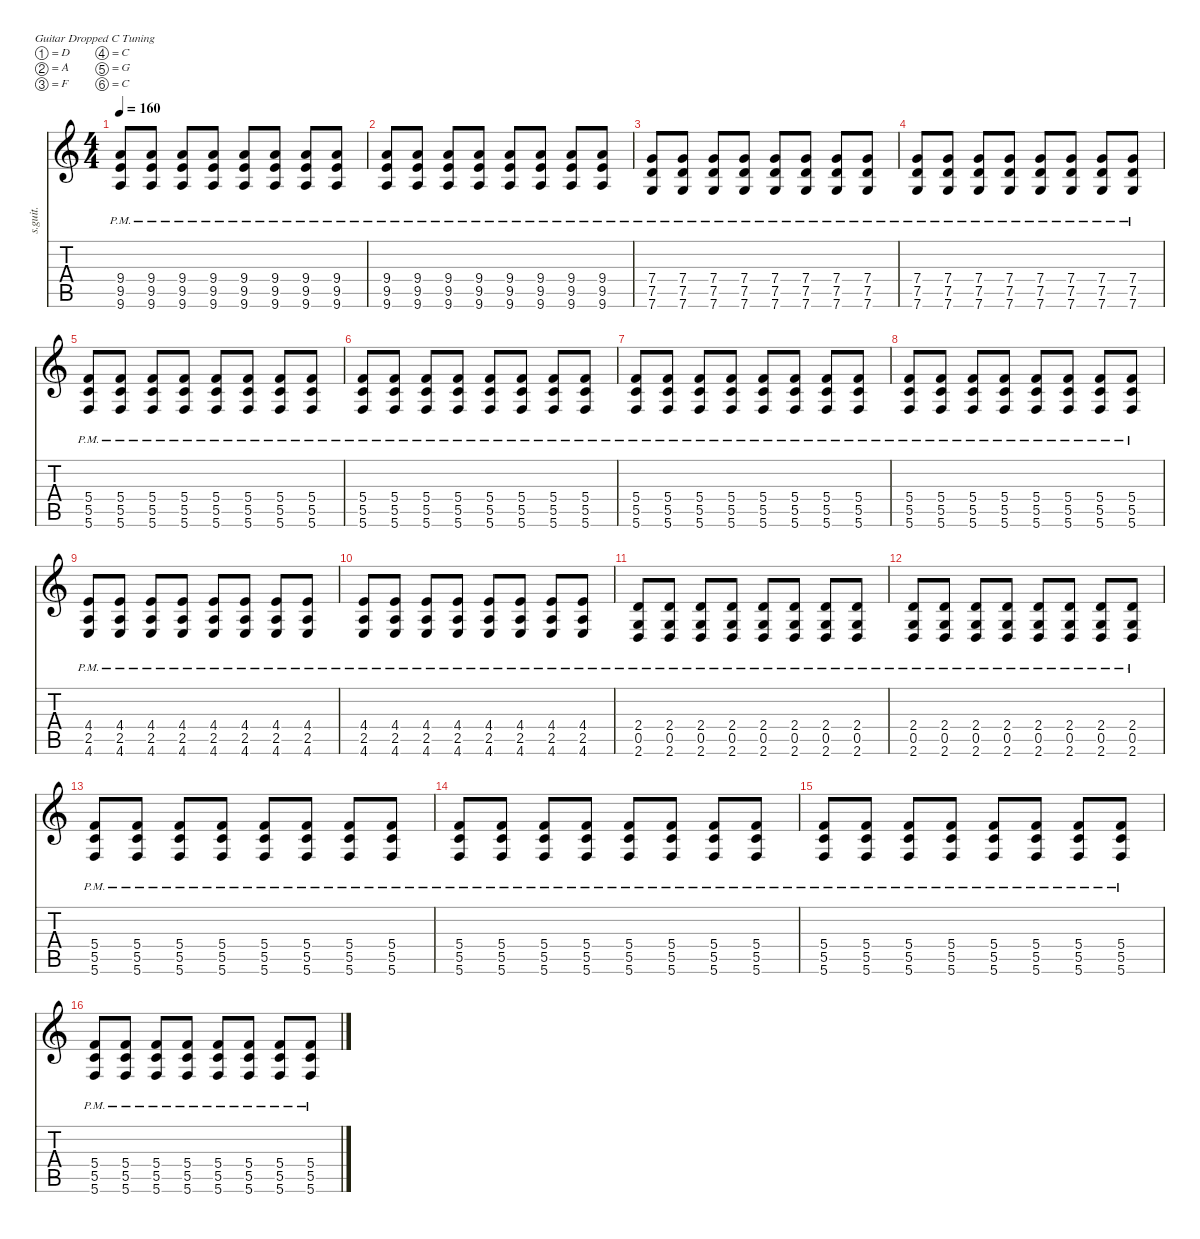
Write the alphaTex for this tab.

\defaultSystemsLayout 4
\hideDynamics
\bracketExtendMode nobrackets
\track ("Rhythm 1" "s.guit.") {instrument distortionguitar}
\staff {score tabs}
\tuning (D4 A3 F3 C3 G2 C2)
\ts (4 4)
\tempo 160
\clef g2
\ks c
(9.4{pm} 9.5{pm} 9.6{pm}).8{lyrics (0 "") lyrics (1 "") lyrics (2 "") lyrics (3 "") lyrics (4 "") dy mf} (9.4{pm} 9.5{pm} 9.6{pm}).8{lyrics (0 "") lyrics (1 "") lyrics (2 "") lyrics (3 "") lyrics (4 "")} (9.4{pm} 9.5{pm} 9.6{pm}).8{lyrics (0 "") lyrics (1 "") lyrics (2 "") lyrics (3 "") lyrics (4 "")} (9.4{pm} 9.5{pm} 9.6{pm}).8{lyrics (0 "") lyrics (1 "") lyrics (2 "") lyrics (3 "") lyrics (4 "")} (9.4{pm} 9.5{pm} 9.6{pm}).8{lyrics (0 "") lyrics (1 "") lyrics (2 "") lyrics (3 "") lyrics (4 "")} (9.4{pm} 9.5{pm} 9.6{pm}).8{lyrics (0 "") lyrics (1 "") lyrics (2 "") lyrics (3 "") lyrics (4 "")} (9.4{pm} 9.5{pm} 9.6{pm}).8{lyrics (0 "") lyrics (1 "") lyrics (2 "") lyrics (3 "") lyrics (4 "")} (9.4{pm} 9.5{pm} 9.6{pm}).8{lyrics (0 "") lyrics (1 "") lyrics (2 "") lyrics (3 "") lyrics (4 "")} |
(9.4{pm} 9.5{pm} 9.6{pm}).8{lyrics (0 "") lyrics (1 "") lyrics (2 "") lyrics (3 "") lyrics (4 "")} (9.4{pm} 9.5{pm} 9.6{pm}).8{lyrics (0 "") lyrics (1 "") lyrics (2 "") lyrics (3 "") lyrics (4 "")} (9.4{pm} 9.5{pm} 9.6{pm}).8{lyrics (0 "") lyrics (1 "") lyrics (2 "") lyrics (3 "") lyrics (4 "")} (9.4{pm} 9.5{pm} 9.6{pm}).8{lyrics (0 "") lyrics (1 "") lyrics (2 "") lyrics (3 "") lyrics (4 "")} (9.4{pm} 9.5{pm} 9.6{pm}).8{lyrics (0 "") lyrics (1 "") lyrics (2 "") lyrics (3 "") lyrics (4 "")} (9.4{pm} 9.5{pm} 9.6{pm}).8{lyrics (0 "") lyrics (1 "") lyrics (2 "") lyrics (3 "") lyrics (4 "")} (9.4{pm} 9.5{pm} 9.6{pm}).8{lyrics (0 "") lyrics (1 "") lyrics (2 "") lyrics (3 "") lyrics (4 "")} (9.4{pm} 9.5{pm} 9.6{pm}).8{lyrics (0 "") lyrics (1 "") lyrics (2 "") lyrics (3 "") lyrics (4 "")} |
(7.4{pm} 7.5{pm} 7.6{pm}).8{lyrics (0 "") lyrics (1 "") lyrics (2 "") lyrics (3 "") lyrics (4 "")} (7.4{pm} 7.5{pm} 7.6{pm}).8{lyrics (0 "") lyrics (1 "") lyrics (2 "") lyrics (3 "") lyrics (4 "")} (7.4{pm} 7.5{pm} 7.6{pm}).8{lyrics (0 "") lyrics (1 "") lyrics (2 "") lyrics (3 "") lyrics (4 "")} (7.4{pm} 7.5{pm} 7.6{pm}).8{lyrics (0 "") lyrics (1 "") lyrics (2 "") lyrics (3 "") lyrics (4 "")} (7.4{pm} 7.5{pm} 7.6{pm}).8{lyrics (0 "") lyrics (1 "") lyrics (2 "") lyrics (3 "") lyrics (4 "")} (7.4{pm} 7.5{pm} 7.6{pm}).8{lyrics (0 "") lyrics (1 "") lyrics (2 "") lyrics (3 "") lyrics (4 "")} (7.4{pm} 7.5{pm} 7.6{pm}).8{lyrics (0 "") lyrics (1 "") lyrics (2 "") lyrics (3 "") lyrics (4 "")} (7.4{pm} 7.5{pm} 7.6{pm}).8{lyrics (0 "") lyrics (1 "") lyrics (2 "") lyrics (3 "") lyrics (4 "")} |
(7.4{pm} 7.5{pm} 7.6{pm}).8{lyrics (0 "") lyrics (1 "") lyrics (2 "") lyrics (3 "") lyrics (4 "")} (7.4{pm} 7.5{pm} 7.6{pm}).8{lyrics (0 "") lyrics (1 "") lyrics (2 "") lyrics (3 "") lyrics (4 "")} (7.4{pm} 7.5{pm} 7.6{pm}).8{lyrics (0 "") lyrics (1 "") lyrics (2 "") lyrics (3 "") lyrics (4 "")} (7.4{pm} 7.5{pm} 7.6{pm}).8{lyrics (0 "") lyrics (1 "") lyrics (2 "") lyrics (3 "") lyrics (4 "")} (7.4{pm} 7.5{pm} 7.6{pm}).8{lyrics (0 "") lyrics (1 "") lyrics (2 "") lyrics (3 "") lyrics (4 "")} (7.4{pm} 7.5{pm} 7.6{pm}).8{lyrics (0 "") lyrics (1 "") lyrics (2 "") lyrics (3 "") lyrics (4 "")} (7.4{pm} 7.5{pm} 7.6{pm}).8{lyrics (0 "") lyrics (1 "") lyrics (2 "") lyrics (3 "") lyrics (4 "")} (7.4{pm} 7.5{pm} 7.6{pm}).8{lyrics (0 "") lyrics (1 "") lyrics (2 "") lyrics (3 "") lyrics (4 "")} |
(5.4{pm} 5.5{pm} 5.6{pm}).8{lyrics (0 "") lyrics (1 "") lyrics (2 "") lyrics (3 "") lyrics (4 "")} (5.4{pm} 5.5{pm} 5.6{pm}).8{lyrics (0 "") lyrics (1 "") lyrics (2 "") lyrics (3 "") lyrics (4 "")} (5.4{pm} 5.5{pm} 5.6{pm}).8{lyrics (0 "") lyrics (1 "") lyrics (2 "") lyrics (3 "") lyrics (4 "")} (5.4{pm} 5.5{pm} 5.6{pm}).8{lyrics (0 "") lyrics (1 "") lyrics (2 "") lyrics (3 "") lyrics (4 "")} (5.4{pm} 5.5{pm} 5.6{pm}).8{lyrics (0 "") lyrics (1 "") lyrics (2 "") lyrics (3 "") lyrics (4 "")} (5.4{pm} 5.5{pm} 5.6{pm}).8{lyrics (0 "") lyrics (1 "") lyrics (2 "") lyrics (3 "") lyrics (4 "")} (5.4{pm} 5.5{pm} 5.6{pm}).8{lyrics (0 "") lyrics (1 "") lyrics (2 "") lyrics (3 "") lyrics (4 "")} (5.4{pm} 5.5{pm} 5.6{pm}).8{lyrics (0 "") lyrics (1 "") lyrics (2 "") lyrics (3 "") lyrics (4 "")} |
(5.4{pm} 5.5{pm} 5.6{pm}).8{lyrics (0 "") lyrics (1 "") lyrics (2 "") lyrics (3 "") lyrics (4 "")} (5.4{pm} 5.5{pm} 5.6{pm}).8{lyrics (0 "") lyrics (1 "") lyrics (2 "") lyrics (3 "") lyrics (4 "")} (5.4{pm} 5.5{pm} 5.6{pm}).8{lyrics (0 "") lyrics (1 "") lyrics (2 "") lyrics (3 "") lyrics (4 "")} (5.4{pm} 5.5{pm} 5.6{pm}).8{lyrics (0 "") lyrics (1 "") lyrics (2 "") lyrics (3 "") lyrics (4 "")} (5.4{pm} 5.5{pm} 5.6{pm}).8{lyrics (0 "") lyrics (1 "") lyrics (2 "") lyrics (3 "") lyrics (4 "")} (5.4{pm} 5.5{pm} 5.6{pm}).8{lyrics (0 "") lyrics (1 "") lyrics (2 "") lyrics (3 "") lyrics (4 "")} (5.4{pm} 5.5{pm} 5.6{pm}).8{lyrics (0 "") lyrics (1 "") lyrics (2 "") lyrics (3 "") lyrics (4 "")} (5.4{pm} 5.5{pm} 5.6{pm}).8{lyrics (0 "") lyrics (1 "") lyrics (2 "") lyrics (3 "") lyrics (4 "")} |
(5.4{pm} 5.5{pm} 5.6{pm}).8{lyrics (0 "") lyrics (1 "") lyrics (2 "") lyrics (3 "") lyrics (4 "")} (5.4{pm} 5.5{pm} 5.6{pm}).8{lyrics (0 "") lyrics (1 "") lyrics (2 "") lyrics (3 "") lyrics (4 "")} (5.4{pm} 5.5{pm} 5.6{pm}).8{lyrics (0 "") lyrics (1 "") lyrics (2 "") lyrics (3 "") lyrics (4 "")} (5.4{pm} 5.5{pm} 5.6{pm}).8{lyrics (0 "") lyrics (1 "") lyrics (2 "") lyrics (3 "") lyrics (4 "")} (5.4{pm} 5.5{pm} 5.6{pm}).8{lyrics (0 "") lyrics (1 "") lyrics (2 "") lyrics (3 "") lyrics (4 "")} (5.4{pm} 5.5{pm} 5.6{pm}).8{lyrics (0 "") lyrics (1 "") lyrics (2 "") lyrics (3 "") lyrics (4 "")} (5.4{pm} 5.5{pm} 5.6{pm}).8{lyrics (0 "") lyrics (1 "") lyrics (2 "") lyrics (3 "") lyrics (4 "")} (5.4{pm} 5.5{pm} 5.6{pm}).8{lyrics (0 "") lyrics (1 "") lyrics (2 "") lyrics (3 "") lyrics (4 "")} |
(5.4{pm} 5.5{pm} 5.6{pm}).8{lyrics (0 "") lyrics (1 "") lyrics (2 "") lyrics (3 "") lyrics (4 "")} (5.4{pm} 5.5{pm} 5.6{pm}).8{lyrics (0 "") lyrics (1 "") lyrics (2 "") lyrics (3 "") lyrics (4 "")} (5.4{pm} 5.5{pm} 5.6{pm}).8{lyrics (0 "") lyrics (1 "") lyrics (2 "") lyrics (3 "") lyrics (4 "")} (5.4{pm} 5.5{pm} 5.6{pm}).8{lyrics (0 "") lyrics (1 "") lyrics (2 "") lyrics (3 "") lyrics (4 "")} (5.4{pm} 5.5{pm} 5.6{pm}).8{lyrics (0 "") lyrics (1 "") lyrics (2 "") lyrics (3 "") lyrics (4 "")} (5.4{pm} 5.5{pm} 5.6{pm}).8{lyrics (0 "") lyrics (1 "") lyrics (2 "") lyrics (3 "") lyrics (4 "")} (5.4{pm} 5.5{pm} 5.6{pm}).8{lyrics (0 "") lyrics (1 "") lyrics (2 "") lyrics (3 "") lyrics (4 "")} (5.4{pm} 5.5{pm} 5.6{pm}).8{lyrics (0 "") lyrics (1 "") lyrics (2 "") lyrics (3 "") lyrics (4 "")} |
(4.4{pm} 2.5{pm} 4.6{pm}).8{lyrics (0 "") lyrics (1 "") lyrics (2 "") lyrics (3 "") lyrics (4 "")} (4.4{pm} 2.5{pm} 4.6{pm}).8{lyrics (0 "") lyrics (1 "") lyrics (2 "") lyrics (3 "") lyrics (4 "")} (4.4{pm} 2.5{pm} 4.6{pm}).8{lyrics (0 "") lyrics (1 "") lyrics (2 "") lyrics (3 "") lyrics (4 "")} (4.4{pm} 2.5{pm} 4.6{pm}).8{lyrics (0 "") lyrics (1 "") lyrics (2 "") lyrics (3 "") lyrics (4 "")} (4.4{pm} 2.5{pm} 4.6{pm}).8{lyrics (0 "") lyrics (1 "") lyrics (2 "") lyrics (3 "") lyrics (4 "")} (4.4{pm} 2.5{pm} 4.6{pm}).8{lyrics (0 "") lyrics (1 "") lyrics (2 "") lyrics (3 "") lyrics (4 "")} (4.4{pm} 2.5{pm} 4.6{pm}).8{lyrics (0 "") lyrics (1 "") lyrics (2 "") lyrics (3 "") lyrics (4 "")} (4.4{pm} 2.5{pm} 4.6{pm}).8{lyrics (0 "") lyrics (1 "") lyrics (2 "") lyrics (3 "") lyrics (4 "")} |
(4.4{pm} 2.5{pm} 4.6{pm}).8{lyrics (0 "") lyrics (1 "") lyrics (2 "") lyrics (3 "") lyrics (4 "")} (4.4{pm} 2.5{pm} 4.6{pm}).8{lyrics (0 "") lyrics (1 "") lyrics (2 "") lyrics (3 "") lyrics (4 "")} (4.4{pm} 2.5{pm} 4.6{pm}).8{lyrics (0 "") lyrics (1 "") lyrics (2 "") lyrics (3 "") lyrics (4 "")} (4.4{pm} 2.5{pm} 4.6{pm}).8{lyrics (0 "") lyrics (1 "") lyrics (2 "") lyrics (3 "") lyrics (4 "")} (4.4{pm} 2.5{pm} 4.6{pm}).8{lyrics (0 "") lyrics (1 "") lyrics (2 "") lyrics (3 "") lyrics (4 "")} (4.4{pm} 2.5{pm} 4.6{pm}).8{lyrics (0 "") lyrics (1 "") lyrics (2 "") lyrics (3 "") lyrics (4 "")} (4.4{pm} 2.5{pm} 4.6{pm}).8{lyrics (0 "") lyrics (1 "") lyrics (2 "") lyrics (3 "") lyrics (4 "")} (4.4{pm} 2.5{pm} 4.6{pm}).8{lyrics (0 "") lyrics (1 "") lyrics (2 "") lyrics (3 "") lyrics (4 "")} |
(2.4{pm} 0.5{pm} 2.6{pm}).8{lyrics (0 "") lyrics (1 "") lyrics (2 "") lyrics (3 "") lyrics (4 "")} (2.4{pm} 0.5{pm} 2.6{pm}).8{lyrics (0 "") lyrics (1 "") lyrics (2 "") lyrics (3 "") lyrics (4 "")} (2.4{pm} 0.5{pm} 2.6{pm}).8{lyrics (0 "") lyrics (1 "") lyrics (2 "") lyrics (3 "") lyrics (4 "")} (2.4{pm} 0.5{pm} 2.6{pm}).8{lyrics (0 "") lyrics (1 "") lyrics (2 "") lyrics (3 "") lyrics (4 "")} (2.4{pm} 0.5{pm} 2.6{pm}).8{lyrics (0 "") lyrics (1 "") lyrics (2 "") lyrics (3 "") lyrics (4 "")} (2.4{pm} 0.5{pm} 2.6{pm}).8{lyrics (0 "") lyrics (1 "") lyrics (2 "") lyrics (3 "") lyrics (4 "")} (2.4{pm} 0.5{pm} 2.6{pm}).8{lyrics (0 "") lyrics (1 "") lyrics (2 "") lyrics (3 "") lyrics (4 "")} (2.4{pm} 0.5{pm} 2.6{pm}).8{lyrics (0 "") lyrics (1 "") lyrics (2 "") lyrics (3 "") lyrics (4 "")} |
(2.4{pm} 0.5{pm} 2.6{pm}).8{lyrics (0 "") lyrics (1 "") lyrics (2 "") lyrics (3 "") lyrics (4 "")} (2.4{pm} 0.5{pm} 2.6{pm}).8{lyrics (0 "") lyrics (1 "") lyrics (2 "") lyrics (3 "") lyrics (4 "")} (2.4{pm} 0.5{pm} 2.6{pm}).8{lyrics (0 "") lyrics (1 "") lyrics (2 "") lyrics (3 "") lyrics (4 "")} (2.4{pm} 0.5{pm} 2.6{pm}).8{lyrics (0 "") lyrics (1 "") lyrics (2 "") lyrics (3 "") lyrics (4 "")} (2.4{pm} 0.5{pm} 2.6{pm}).8{lyrics (0 "") lyrics (1 "") lyrics (2 "") lyrics (3 "") lyrics (4 "")} (2.4{pm} 0.5{pm} 2.6{pm}).8{lyrics (0 "") lyrics (1 "") lyrics (2 "") lyrics (3 "") lyrics (4 "")} (2.4{pm} 0.5{pm} 2.6{pm}).8{lyrics (0 "") lyrics (1 "") lyrics (2 "") lyrics (3 "") lyrics (4 "")} (2.4{pm} 0.5{pm} 2.6{pm}).8{lyrics (0 "") lyrics (1 "") lyrics (2 "") lyrics (3 "") lyrics (4 "")} |
(5.4{pm} 5.5{pm} 5.6{pm}).8{lyrics (0 "") lyrics (1 "") lyrics (2 "") lyrics (3 "") lyrics (4 "")} (5.4{pm} 5.5{pm} 5.6{pm}).8{lyrics (0 "") lyrics (1 "") lyrics (2 "") lyrics (3 "") lyrics (4 "")} (5.4{pm} 5.5{pm} 5.6{pm}).8{lyrics (0 "") lyrics (1 "") lyrics (2 "") lyrics (3 "") lyrics (4 "")} (5.4{pm} 5.5{pm} 5.6{pm}).8{lyrics (0 "") lyrics (1 "") lyrics (2 "") lyrics (3 "") lyrics (4 "")} (5.4{pm} 5.5{pm} 5.6{pm}).8{lyrics (0 "") lyrics (1 "") lyrics (2 "") lyrics (3 "") lyrics (4 "")} (5.4{pm} 5.5{pm} 5.6{pm}).8{lyrics (0 "") lyrics (1 "") lyrics (2 "") lyrics (3 "") lyrics (4 "")} (5.4{pm} 5.5{pm} 5.6{pm}).8{lyrics (0 "") lyrics (1 "") lyrics (2 "") lyrics (3 "") lyrics (4 "")} (5.4{pm} 5.5{pm} 5.6{pm}).8{lyrics (0 "") lyrics (1 "") lyrics (2 "") lyrics (3 "") lyrics (4 "")} |
(5.4{pm} 5.5{pm} 5.6{pm}).8{lyrics (0 "") lyrics (1 "") lyrics (2 "") lyrics (3 "") lyrics (4 "")} (5.4{pm} 5.5{pm} 5.6{pm}).8{lyrics (0 "") lyrics (1 "") lyrics (2 "") lyrics (3 "") lyrics (4 "")} (5.4{pm} 5.5{pm} 5.6{pm}).8{lyrics (0 "") lyrics (1 "") lyrics (2 "") lyrics (3 "") lyrics (4 "")} (5.4{pm} 5.5{pm} 5.6{pm}).8{lyrics (0 "") lyrics (1 "") lyrics (2 "") lyrics (3 "") lyrics (4 "")} (5.4{pm} 5.5{pm} 5.6{pm}).8{lyrics (0 "") lyrics (1 "") lyrics (2 "") lyrics (3 "") lyrics (4 "")} (5.4{pm} 5.5{pm} 5.6{pm}).8{lyrics (0 "") lyrics (1 "") lyrics (2 "") lyrics (3 "") lyrics (4 "")} (5.4{pm} 5.5{pm} 5.6{pm}).8{lyrics (0 "") lyrics (1 "") lyrics (2 "") lyrics (3 "") lyrics (4 "")} (5.4{pm} 5.5{pm} 5.6{pm}).8{lyrics (0 "") lyrics (1 "") lyrics (2 "") lyrics (3 "") lyrics (4 "")} |
(5.4{pm} 5.5{pm} 5.6{pm}).8{lyrics (0 "") lyrics (1 "") lyrics (2 "") lyrics (3 "") lyrics (4 "")} (5.4{pm} 5.5{pm} 5.6{pm}).8{lyrics (0 "") lyrics (1 "") lyrics (2 "") lyrics (3 "") lyrics (4 "")} (5.4{pm} 5.5{pm} 5.6{pm}).8{lyrics (0 "") lyrics (1 "") lyrics (2 "") lyrics (3 "") lyrics (4 "")} (5.4{pm} 5.5{pm} 5.6{pm}).8{lyrics (0 "") lyrics (1 "") lyrics (2 "") lyrics (3 "") lyrics (4 "")} (5.4{pm} 5.5{pm} 5.6{pm}).8{lyrics (0 "") lyrics (1 "") lyrics (2 "") lyrics (3 "") lyrics (4 "")} (5.4{pm} 5.5{pm} 5.6{pm}).8{lyrics (0 "") lyrics (1 "") lyrics (2 "") lyrics (3 "") lyrics (4 "")} (5.4{pm} 5.5{pm} 5.6{pm}).8{lyrics (0 "") lyrics (1 "") lyrics (2 "") lyrics (3 "") lyrics (4 "")} (5.4{pm} 5.5{pm} 5.6{pm}).8{lyrics (0 "") lyrics (1 "") lyrics (2 "") lyrics (3 "") lyrics (4 "")} |
(5.4{pm} 5.5{pm} 5.6{pm}).8{lyrics (0 "") lyrics (1 "") lyrics (2 "") lyrics (3 "") lyrics (4 "")} (5.4{pm} 5.5{pm} 5.6{pm}).8{lyrics (0 "") lyrics (1 "") lyrics (2 "") lyrics (3 "") lyrics (4 "")} (5.4{pm} 5.5{pm} 5.6{pm}).8{lyrics (0 "") lyrics (1 "") lyrics (2 "") lyrics (3 "") lyrics (4 "")} (5.4{pm} 5.5{pm} 5.6{pm}).8{lyrics (0 "") lyrics (1 "") lyrics (2 "") lyrics (3 "") lyrics (4 "")} (5.4{pm} 5.5{pm} 5.6{pm}).8{lyrics (0 "") lyrics (1 "") lyrics (2 "") lyrics (3 "") lyrics (4 "")} (5.4{pm} 5.5{pm} 5.6{pm}).8{lyrics (0 "") lyrics (1 "") lyrics (2 "") lyrics (3 "") lyrics (4 "")} (5.4{pm} 5.5{pm} 5.6{pm}).8{lyrics (0 "") lyrics (1 "") lyrics (2 "") lyrics (3 "") lyrics (4 "")} (5.4{pm} 5.5{pm} 5.6{pm}).8{lyrics (0 "") lyrics (1 "") lyrics (2 "") lyrics (3 "") lyrics (4 "")}
